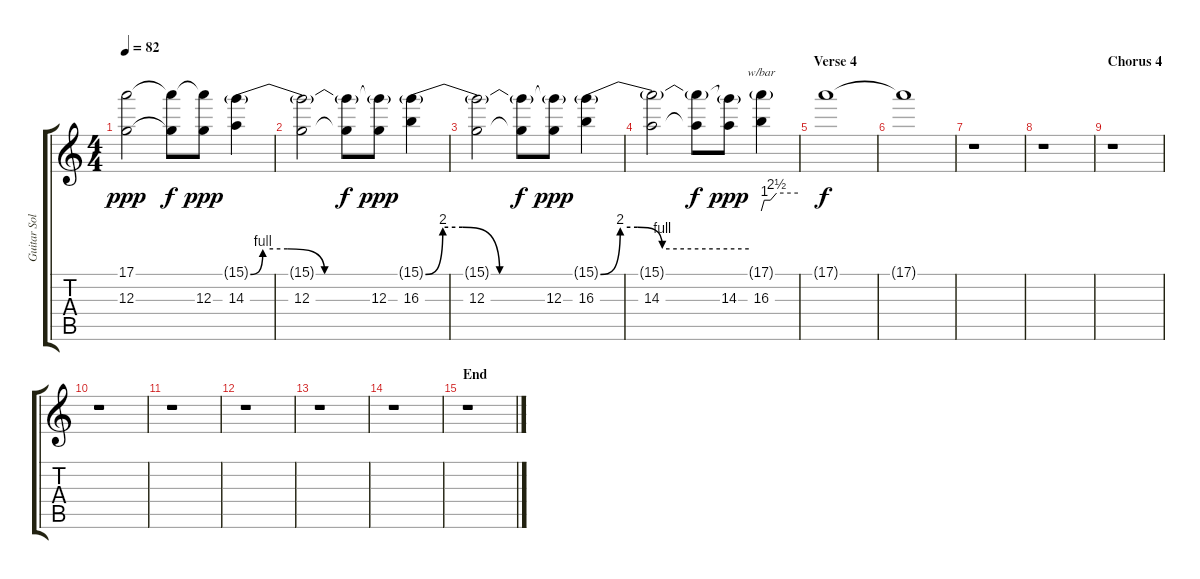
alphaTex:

\track ("Guitar Solo" "Guitar Sol") {instrument overdrivenguitar}
\staff {score tabs}
\tuning (E4 B3 G3 D3 A2 E2) {hide}
\ts (4 4)
\tempo 82
\clef g2
\ks c
(17.1{t} 12.3).2{dy ppp} (17.1{t} 12.3{t}).8{dy f} (17.1{t} 12.3).8{dy ppp} (15.1{be (custom 0 0 5 4 15 4 30 0 60 0) g} 14.3).4 |
(15.1{t} 12.3).2 (15.1{t} 12.3{t}).8{dy f} (15.1{t} 12.3).8{dy ppp} (15.1{be (custom 0 0 7 8 15 8 30 0 60 0) g} 16.3).4 |
(15.1{t} 12.3).2 (15.1{t} 12.3{t}).8{dy f} (15.1{t} 12.3).8{dy ppp} (15.1{be (custom 0 0 8 8 15 8 25 4 60 4) g} 16.3).4 |
(15.1{t} 14.3).2 (15.1{t} 14.3{t}).8{dy f} (15.1{t} 14.3).8{dy ppp} (17.1{g} 16.3).4{tbe (custom default 0 0 5 4 15 4 25 10 60 10)} |
\section ("" "Verse 4")
17.1{t}.1{dy f volume 0} |
17.1{t}.1 |
r.1 |
r.1 |
\section ("" "Chorus 4")
r.1 |
r.1 |
r.1 |
r.1 |
r.1 |
r.1 |
\section ("" "End")
r.1
